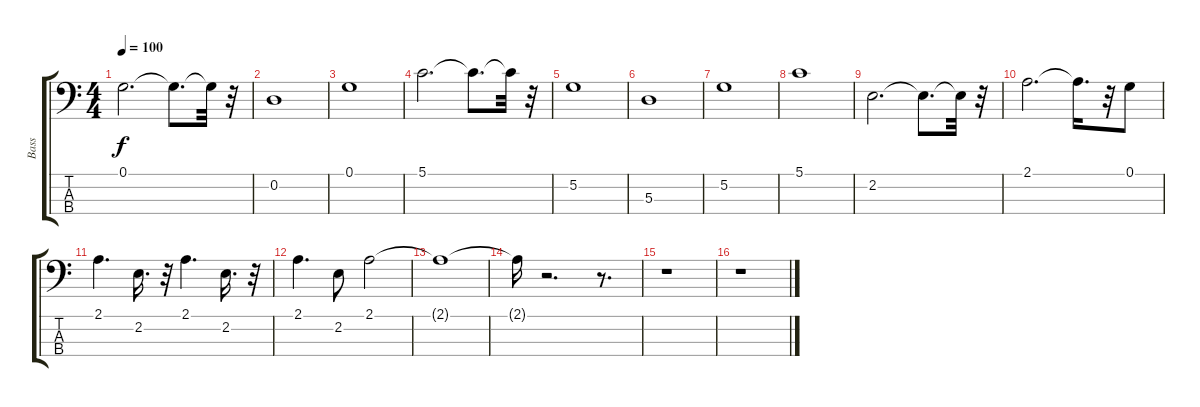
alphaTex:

\track ("Bass" "Bass") {instrument fretlessbass}
\staff {score tabs}
\tuning (G2 D2 A1 E1) {hide}
\ts (4 4)
\tempo 100
\clef f4
\ks c
0.1.2{d dy f} 0.1{t}.8{d} 0.1{t}.32 r.32 |
0.2.1 |
0.1.1 |
5.1.2{d} 5.1{t}.8{d} 5.1{t}.32 r.32 |
5.2.1 |
5.3.1 |
5.2.1 |
5.1.1 |
2.2.2{d} 2.2{t}.8{d} 2.2{t}.32 r.32 |
2.1.2{d} 2.1{t}.16{d} r.32 0.1.8 |
2.1.4{d} 2.2.16{d} r.32 2.1.4{d} 2.2.16{d} r.32 |
2.1.4{d} 2.2.8 2.1.2 |
2.1{t}.1 |
2.1{t}.16 r.2{d} r.8{d} |
r.1 |
r.1
